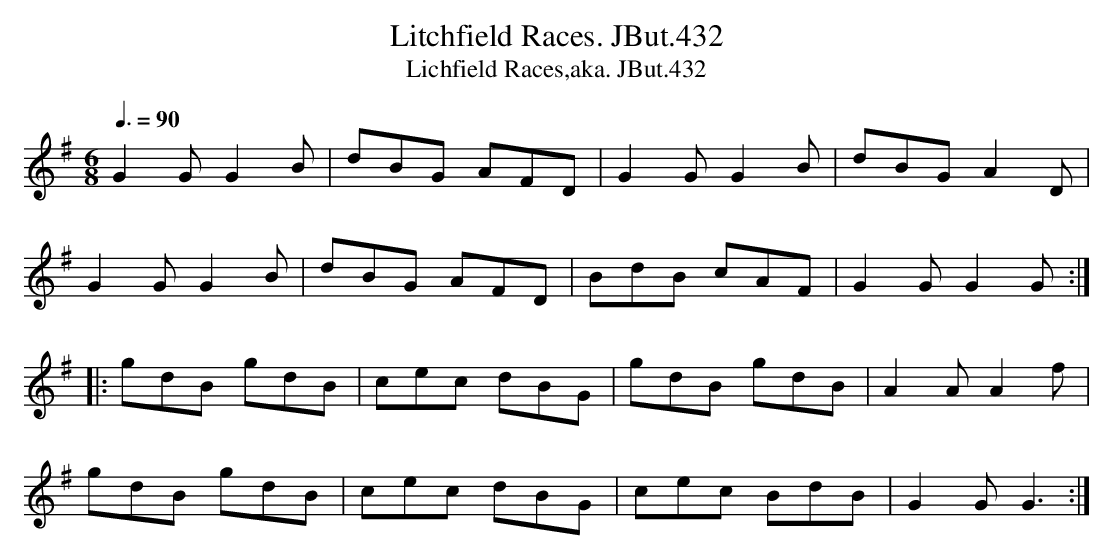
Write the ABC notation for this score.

X:1
T:Litchfield Races. JBut.432
T:Lichfield Races,aka. JBut.432
M:6/8
L:1/8
Q:3/8=90
K:G
G2G G2B|dBG AFD|G2G G2B|dBG A2D|
G2G G2B|dBG AFD|BdB cAF|G2G G2G:|
|:gdB gdB|cec dBG|gdB gdB|A2A A2f |
gdB gdB|cec dBG|cec BdB|G2G G3:|
